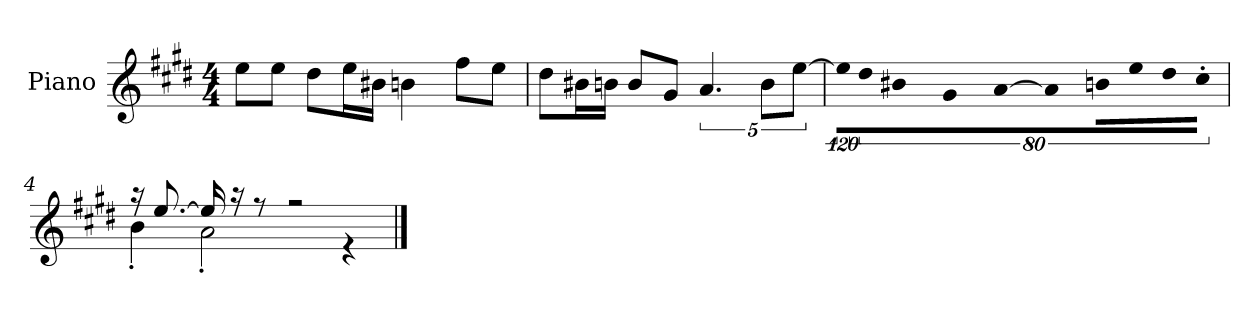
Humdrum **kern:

**kern
*part1
*staff1
*I"Piano
*I'P-no
*clefG2
*k[f#c#g#d#]
*M4/4
*MM90
=1
8ee\L
8ee\J
8dd#\L
16ee\L
16b#X\JJ
4bn\
8ff#\L
8ee\J
=2
8dd#\L
16b#X\L
16bn\JJ
8b/L
8g#/J
5.a/
10b\L
[10ee\J
=3
!LO:N:vis=16
1920%107ee\KL]
!LO:N:vis=8
640%71dd#\
!LO:N:vis=16
1920%107b#X\L
!LO:N:vis=16
1920%107g#\
!LO:N:vis=16
[1920%107a\JJ
!LO:N:vis=4
1920%427a/]
!LO:N:vis=8
640%71bn\L
!LO:N:vis=8
640%71ee\
!LO:N:vis=8
640%71dd#\
!LO:N:vis=8
640%71cc#'\J
!!LO:LB:g=z
=4
*^
16r	4b'\
[8.ee/	.
16ee/]	2a'\
16r	.
8r	.
2r	.
.	4r
*v	*v
==
*-
